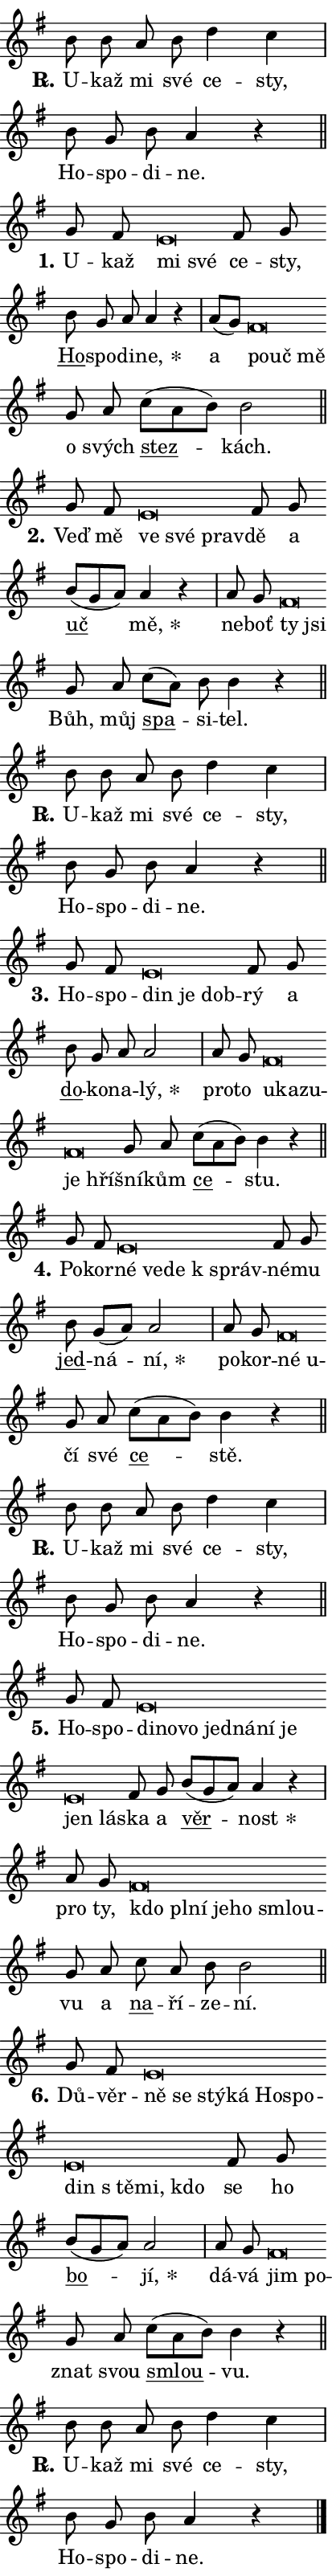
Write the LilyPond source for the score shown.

\version "2.24.0"
\header { tagline = "" }
\paper {
  indent = 0\cm
  top-margin = 0\cm
  right-margin = 0.13\cm % to fit lyric hyphens
  bottom-margin = 0\cm
  left-margin = 0\cm
  paper-width = 7\cm
  page-breaking = #ly:one-page-breaking
  system-system-spacing.basic-distance = #11
  score-system-spacing.basic-distance = #11
  ragged-last = ##f
}


%% Author: Thomas Morley
%% https://lists.gnu.org/archive/html/lilypond-user/2020-05/msg00002.html
#(define (line-position grob)
"Returns position of @var[grob} in current system:
   @code{'start}, if at first time-step
   @code{'end}, if at last time-step
   @code{'middle} otherwise
"
  (let* ((col (ly:item-get-column grob))
         (ln (ly:grob-object col 'left-neighbor))
         (rn (ly:grob-object col 'right-neighbor))
         (col-to-check-left (if (ly:grob? ln) ln col))
         (col-to-check-right (if (ly:grob? rn) rn col))
         (break-dir-left
           (and
             (ly:grob-property col-to-check-left 'non-musical #f)
             (ly:item-break-dir col-to-check-left)))
         (break-dir-right
           (and
             (ly:grob-property col-to-check-right 'non-musical #f)
             (ly:item-break-dir col-to-check-right))))
        (cond ((eqv? 1 break-dir-left) 'start)
              ((eqv? -1 break-dir-right) 'end)
              (else 'middle))))

#(define (tranparent-at-line-position vctor)
  (lambda (grob)
  "Relying on @code{line-position} select the relevant enry from @var{vctor}.
Used to determine transparency,"
    (case (line-position grob)
      ((end) (not (vector-ref vctor 0)))
      ((middle) (not (vector-ref vctor 1)))
      ((start) (not (vector-ref vctor 2))))))

noteHeadBreakVisibility =
#(define-music-function (break-visibility)(vector?)
"Makes @code{NoteHead}s transparent relying on @var{break-visibility}"
#{
  \override NoteHead.transparent =
    #(tranparent-at-line-position break-visibility)
#})

#(define delete-ledgers-for-transparent-note-heads
  (lambda (grob)
    "Reads whether a @code{NoteHead} is transparent.
If so this @code{NoteHead} is removed from @code{'note-heads} from
@var{grob}, which is supposed to be @code{LedgerLineSpanner}.
As a result ledgers are not printed for this @code{NoteHead}"
    (let* ((nhds-array (ly:grob-object grob 'note-heads))
           (nhds-list
             (if (ly:grob-array? nhds-array)
                 (ly:grob-array->list nhds-array)
                 '()))
           ;; Relies on the transparent-property being done before
           ;; Staff.LedgerLineSpanner.after-line-breaking is executed.
           ;; This is fragile ...
           (to-keep
             (remove
               (lambda (nhd)
                 (ly:grob-property nhd 'transparent #f))
               nhds-list)))
      ;; TODO find a better method to iterate over grob-arrays, similiar
      ;; to filter/remove etc for lists
      ;; For now rebuilt from scratch
      (set! (ly:grob-object grob 'note-heads)  '())
      (for-each
        (lambda (nhd)
          (ly:pointer-group-interface::add-grob grob 'note-heads nhd))
        to-keep))))

squashNotes = {
  \override NoteHead.X-extent = #'(-0.2 . 0.2)
  \override NoteHead.Y-extent = #'(-0.75 . 0)
  \override NoteHead.stencil =
    #(lambda (grob)
       (let ((pos (ly:grob-property grob 'staff-position)))
         (begin
           (if (< pos -7) (display "ERROR: Lower brevis then expected\n") (display "OK: Expected brevis position\n"))
           (if (<= pos -6) ly:text-interface::print ly:note-head::print))))
}
unSquashNotes = {
  \revert NoteHead.X-extent
  \revert NoteHead.Y-extent
  \revert NoteHead.stencil
}

hideNotes = \noteHeadBreakVisibility #begin-of-line-visible
unHideNotes = \noteHeadBreakVisibility #all-visible

% work-around for resetting accidentals
% https://lilypond.org/doc/v2.23/Documentation/notation/displaying-rhythms#unmetered-music
cadenzaMeasure = {
  \cadenzaOff
  \partial 1024 s1024
  \cadenzaOn
}

#(define-markup-command (accent layout props text) (markup?)
  "Underline accented syllable"
  (interpret-markup layout props
    #{\markup \override #'(offset . 4.3) \underline { #text }#}))

responsum = \markup \concat {
  "R" \hspace #-1.05 \path #0.1 #'((moveto 0 0.07) (lineto 0.9 0.8)) \hspace #0.05 "."
}

spaceSize = #0.6828661417322834 % exact space size for TeX Gyre Schola

\layout {
  \context {
    \Staff
    \remove "Time_signature_engraver"
    \override LedgerLineSpanner.after-line-breaking = #delete-ledgers-for-transparent-note-heads
  }
  \context {
    \Lyrics {
      \override LyricSpace.minimum-distance = \spaceSize
      \override LyricText.font-name = #"TeX Gyre Schola"
      \override LyricText.font-size = 1
      \override StanzaNumber.font-name = #"TeX Gyre Schola Bold"
      \override StanzaNumber.font-size = 1
    }
  }
  \context {
    \Score 
    \override NoteHead.text =
      #(lambda (grob) 
        (let ((pos (ly:grob-property grob 'staff-position)))
          #{\markup {
            \combine
              \halign #-0.55 \raise #(if (= pos -6) 0 0.5) \override #'(thickness . 2) \draw-line #'(3.2 . 0)
              \musicglyph "noteheads.sM1"
          }#}))
  }
}

% magnetic-lyrics.ily
%
%   written by
%     Jean Abou Samra <jean@abou-samra.fr>
%     Werner Lemberg <wl@gnu.org>
%
%   adapted by
%     Jiri Hon <jiri.hon@gmail.com>
%
% Version 2022-Apr-15

% https://www.mail-archive.com/lilypond-user@gnu.org/msg149350.html

#(define (Left_hyphen_pointer_engraver context)
   "Collect syllable-hyphen-syllable occurrences in lyrics and store
them in properties.  This engraver only looks to the left.  For
example, if the lyrics input is @code{foo -- bar}, it does the
following.

@itemize @bullet
@item
Set the @code{text} property of the @code{LyricHyphen} grob between
@q{foo} and @q{bar} to @code{foo}.

@item
Set the @code{left-hyphen} property of the @code{LyricText} grob with
text @q{foo} to the @code{LyricHyphen} grob between @q{foo} and
@q{bar}.
@end itemize

Use this auxiliary engraver in combination with the
@code{lyric-@/text::@/apply-@/magnetic-@/offset!} hook."
   (let ((hyphen #f)
         (text #f))
     (make-engraver
      (acknowledgers
       ((lyric-syllable-interface engraver grob source-engraver)
        (set! text grob)))
      (end-acknowledgers
       ((lyric-hyphen-interface engraver grob source-engraver)
        ;(when (not (grob::has-interface grob 'lyric-space-interface))
          (set! hyphen grob)));)
      ((stop-translation-timestep engraver)
       (when (and text hyphen)
         (ly:grob-set-object! text 'left-hyphen hyphen))
       (set! text #f)
       (set! hyphen #f)))))

#(define (lyric-text::apply-magnetic-offset! grob)
   "If the space between two syllables is less than the value in
property @code{LyricText@/.details@/.squash-threshold}, move the right
syllable to the left so that it gets concatenated with the left
syllable.

Use this function as a hook for
@code{LyricText@/.after-@/line-@/breaking} if the
@code{Left_@/hyphen_@/pointer_@/engraver} is active."
   (let ((hyphen (ly:grob-object grob 'left-hyphen #f)))
     (when hyphen
       (let ((left-text (ly:spanner-bound hyphen LEFT)))
         (when (grob::has-interface left-text 'lyric-syllable-interface)
           (let* ((common (ly:grob-common-refpoint grob left-text X))
                  (this-x-ext (ly:grob-extent grob common X))
                  (left-x-ext
                   (begin
                     ;; Trigger magnetism for left-text.
                     (ly:grob-property left-text 'after-line-breaking)
                     (ly:grob-extent left-text common X)))
                  ;; `delta` is the gap width between two syllables.
                  (delta (- (interval-start this-x-ext)
                            (interval-end left-x-ext)))
                  (details (ly:grob-property grob 'details))
                  (threshold (assoc-get 'squash-threshold details 0.2)))
             (when (< delta threshold)
               (let* (;; We have to manipulate the input text so that
                      ;; ligatures crossing syllable boundaries are not
                      ;; disabled.  For languages based on the Latin
                      ;; script this is essentially a beautification.
                      ;; However, for non-Western scripts it can be a
                      ;; necessity.
                      (lt (ly:grob-property left-text 'text))
                      (rt (ly:grob-property grob 'text))
                      (is-space (grob::has-interface hyphen 'lyric-space-interface))
                      (space (if is-space " " ""))
                      (extra-delta (if is-space spaceSize 0))
                      ;; Append new syllable.
                      (ltrt-space (if (and (string? lt) (string? rt))
                                (string-append lt space rt)
                                (make-concat-markup (list lt space rt))))
                      ;; Right-align `ltrt` to the right side.
                      (ltrt-space-markup (grob-interpret-markup
                               grob
                               (make-translate-markup
                                (cons (interval-length this-x-ext) 0)
                                (make-right-align-markup ltrt-space)))))
                 (begin
                   ;; Don't print `left-text`.
                   (ly:grob-set-property! left-text 'stencil #f)
                   ;; Set text and stencil (which holds all collected
                   ;; syllables so far) and shift it to the left.
                   (ly:grob-set-property! grob 'text ltrt-space)
                   (ly:grob-set-property! grob 'stencil ltrt-space-markup)
                   (ly:grob-translate-axis! grob (- (- delta extra-delta)) X))))))))))


#(define (lyric-hyphen::displace-bounds-first grob)
   ;; Make very sure this callback isn't triggered too early.
   (let ((left (ly:spanner-bound grob LEFT))
         (right (ly:spanner-bound grob RIGHT)))
     (ly:grob-property left 'after-line-breaking)
     (ly:grob-property right 'after-line-breaking)
     (ly:lyric-hyphen::print grob)))

squashThreshold = #0.4

\layout {
  \context {
    \Lyrics
    \consists #Left_hyphen_pointer_engraver
    \override LyricText.after-line-breaking =
      #lyric-text::apply-magnetic-offset!
    \override LyricHyphen.stencil = #lyric-hyphen::displace-bounds-first
    \override LyricText.details.squash-threshold = \squashThreshold
    \override LyricHyphen.minimum-distance = 0
    \override LyricHyphen.minimum-length = \squashThreshold
  }
}

squashText = \override LyricText.details.squash-threshold = 9999
unSquashText = \override LyricText.details.squash-threshold = \squashThreshold

leftText = \override LyricText.self-alignment-X = #LEFT
unLeftText = \revert LyricText.self-alignment-X

starOffset = #(lambda (grob) 
                (let ((x_offset (ly:self-alignment-interface::aligned-on-x-parent grob)))
                  (if (= x_offset 0) 0 (+ x_offset 1.2))))

star = #(define-music-function (syllable)(string?)
"Append star separator at the end of a syllable"
#{
  \once \override LyricText.X-offset = #starOffset
  \lyricmode { \markup {
    #syllable
    \override #'((font-name . "TeX Gyre Schola Bold")) \hspace #0.2 \lower #0.65 \larger "*"
  } }
#})

starAccent = #(define-music-function (syllable)(string?)
"Append star separator at the end of a syllable and make accent"
#{
  \once \override LyricText.X-offset = #starOffset
  \lyricmode { \markup {
    \accent #syllable
    \override #'((font-name . "TeX Gyre Schola Bold")) \hspace #0.2 \lower #0.65 \larger "*"
  } }
#})

breath = #(define-music-function (syllable)(string?)
"Append breathing indicator at the end of a syllable"
#{
  \lyricmode { \markup { #syllable "+" } }
#})

optionalBreath = #(define-music-function (syllable)(string?)
"Append optional breathing indicator at the end of a syllable"
#{
  \lyricmode { \markup { #syllable "(+)" } }
#})


\score {
    <<
        \new Voice = "melody" { \cadenzaOn \key g \major \relative { b'8 b a b d4 c \cadenzaMeasure \bar "|" b8 g b a4 r \cadenzaMeasure \bar "||" \break } }
        \new Lyrics \lyricsto "melody" { \lyricmode { \set stanza = \responsum
U -- kaž mi své ce -- sty, Ho -- spo -- di -- ne. } }
    >>
    \layout {}
}

\score {
    <<
        \new Voice = "melody" { \cadenzaOn \key g \major \relative { g'8 fis \squashNotes e\breve*1/16 \hideNotes \breve*1/16 \bar "" \unHideNotes \unSquashNotes fis8 g \bar "" b g a a4 r \cadenzaMeasure \bar "|" a8[( g)] \squashNotes fis\breve*1/16 \hideNotes \breve*1/16 \breve*1/16 \bar "" \unHideNotes \unSquashNotes g8 a \bar "" c[( a b)] b2 \cadenzaMeasure \bar "||" \break } }
        \new Lyrics \lyricsto "melody" { \lyricmode { \set stanza = "1."
U -- kaž \leftText mi \squashText své \unLeftText \unSquashText ce -- sty, \markup \accent Ho -- spo -- di -- \star ne, a \leftText po -- \squashText uč mě \unLeftText \unSquashText o svých \markup \accent stez -- kách. } }
    >>
    \layout {}
}

\score {
    <<
        \new Voice = "melody" { \cadenzaOn \key g \major \relative { g'8 fis \squashNotes e\breve*1/16 \hideNotes \breve*1/16 \breve*1/16 \bar "" \unHideNotes \unSquashNotes fis8 g \bar "" b[( g a)] a4 r \cadenzaMeasure \bar "|" a8 g \squashNotes fis\breve*1/16 \hideNotes \breve*1/16 \bar "" \unHideNotes \unSquashNotes g8 a \bar "" c[( a)] b b4 r \cadenzaMeasure \bar "||" \break } }
        \new Lyrics \lyricsto "melody" { \lyricmode { \set stanza = "2."
Veď mě \leftText ve \squashText své prav -- \unLeftText \unSquashText dě a \markup \accent uč \star mě, ne -- boť \leftText ty \squashText jsi \unLeftText \unSquashText Bůh, můj \markup \accent spa -- si -- tel. } }
    >>
    \layout {}
}

\score {
    <<
        \new Voice = "melody" { \cadenzaOn \key g \major \relative { b'8 b a b d4 c \cadenzaMeasure \bar "|" b8 g b a4 r \cadenzaMeasure \bar "||" \break } }
        \new Lyrics \lyricsto "melody" { \lyricmode { \set stanza = \responsum
U -- kaž mi své ce -- sty, Ho -- spo -- di -- ne. } }
    >>
    \layout {}
}

\score {
    <<
        \new Voice = "melody" { \cadenzaOn \key g \major \relative { g'8 fis \squashNotes e\breve*1/16 \hideNotes \breve*1/16 \breve*1/16 \bar "" \unHideNotes \unSquashNotes fis8 g \bar "" b g a a2 \cadenzaMeasure \bar "|" a8 g \squashNotes fis\breve*1/16 \hideNotes \breve*1/16 \bar "" \breve*1/16 \bar "" \breve*1/16 \breve*1/16 \bar "" \unHideNotes \unSquashNotes g8 a \bar "" c[( a b)] b4 r \cadenzaMeasure \bar "||" \break } }
        \new Lyrics \lyricsto "melody" { \lyricmode { \set stanza = "3."
Ho -- spo -- \leftText din \squashText je dob -- \unLeftText \unSquashText rý a \markup \accent do -- ko -- na -- \star lý, pro -- to \leftText u -- \squashText ka -- zu -- je hří -- \unLeftText \unSquashText šní -- kům \markup \accent ce -- stu. } }
    >>
    \layout {}
}

\score {
    <<
        \new Voice = "melody" { \cadenzaOn \key g \major \relative { g'8 fis \squashNotes e\breve*1/16 \hideNotes \breve*1/16 \bar "" \breve*1/16 \breve*1/16 \bar "" \unHideNotes \unSquashNotes fis8 g \bar "" b g[( a)] a2 \cadenzaMeasure \bar "|" a8 g \squashNotes fis\breve*1/16 \hideNotes \breve*1/16 \bar "" \unHideNotes \unSquashNotes g8 a \bar "" c[( a b)] b4 r \cadenzaMeasure \bar "||" \break } }
        \new Lyrics \lyricsto "melody" { \lyricmode { \set stanza = "4."
Po -- kor -- \leftText né \squashText ve -- de "k správ" -- \unLeftText \unSquashText né -- mu \markup \accent jed -- ná -- \star ní, po -- kor -- \leftText né \squashText u -- \unLeftText \unSquashText čí své \markup \accent ce -- stě. } }
    >>
    \layout {}
}

\score {
    <<
        \new Voice = "melody" { \cadenzaOn \key g \major \relative { b'8 b a b d4 c \cadenzaMeasure \bar "|" b8 g b a4 r \cadenzaMeasure \bar "||" \break } }
        \new Lyrics \lyricsto "melody" { \lyricmode { \set stanza = \responsum
U -- kaž mi své ce -- sty, Ho -- spo -- di -- ne. } }
    >>
    \layout {}
}

\score {
    <<
        \new Voice = "melody" { \cadenzaOn \key g \major \relative { g'8 fis \squashNotes e\breve*1/16 \hideNotes \breve*1/16 \bar "" \breve*1/16 \bar "" \breve*1/16 \bar "" \breve*1/16 \bar "" \breve*1/16 \bar "" \breve*1/16 \bar "" \breve*1/16 \breve*1/16 \bar "" \unHideNotes \unSquashNotes fis8 g \bar "" b[( g a)] a4 r \cadenzaMeasure \bar "|" a8 g \squashNotes fis\breve*1/16 \hideNotes \breve*1/16 \bar "" \breve*1/16 \bar "" \breve*1/16 \bar "" \breve*1/16 \breve*1/16 \bar "" \unHideNotes \unSquashNotes g8 a \bar "" c a b b2 \cadenzaMeasure \bar "||" \break } }
        \new Lyrics \lyricsto "melody" { \lyricmode { \set stanza = "5."
Ho -- spo -- \leftText di -- \squashText no -- vo jed -- ná -- ní je jen lá -- \unLeftText \unSquashText ska a \markup \accent věr -- \star nost pro ty, \leftText kdo \squashText pl -- ní je -- ho smlou -- \unLeftText \unSquashText vu a \markup \accent na -- ří -- ze -- ní. } }
    >>
    \layout {}
}

\score {
    <<
        \new Voice = "melody" { \cadenzaOn \key g \major \relative { g'8 fis \squashNotes e\breve*1/16 \hideNotes \breve*1/16 \bar "" \breve*1/16 \bar "" \breve*1/16 \bar "" \breve*1/16 \bar "" \breve*1/16 \bar "" \breve*1/16 \bar "" \breve*1/16 \bar "" \breve*1/16 \breve*1/16 \bar "" \unHideNotes \unSquashNotes fis8 g \bar "" b[( g a)] a2 \cadenzaMeasure \bar "|" a8 g \squashNotes fis\breve*1/16 \hideNotes \breve*1/16 \bar "" \unHideNotes \unSquashNotes g8 a \bar "" c[( a b)] b4 r \cadenzaMeasure \bar "||" \break } }
        \new Lyrics \lyricsto "melody" { \lyricmode { \set stanza = "6."
Dů -- věr -- \leftText ně \squashText se stý -- ká Ho -- spo -- din "s tě" -- mi, kdo \unLeftText \unSquashText se ho \markup \accent bo -- \star jí, dá -- vá \leftText jim \squashText po -- \unLeftText \unSquashText znat svou \markup \accent smlou -- vu. } }
    >>
    \layout {}
}

\score {
    <<
        \new Voice = "melody" { \cadenzaOn \key g \major \relative { b'8 b a b d4 c \cadenzaMeasure \bar "|" b8 g b a4 r \cadenzaMeasure \bar "||" \break } \bar "|." }
        \new Lyrics \lyricsto "melody" { \lyricmode { \set stanza = \responsum
U -- kaž mi své ce -- sty, Ho -- spo -- di -- ne. } }
    >>
    \layout {}
}
